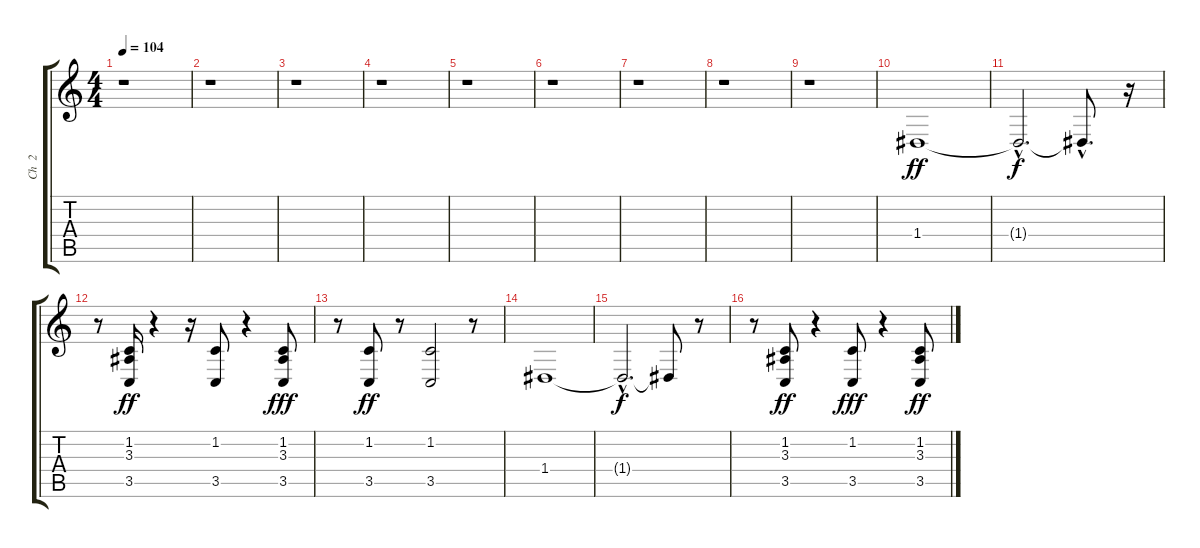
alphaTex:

\track ("Ch  2   " "Ch  2   ") {instrument baritonesax}
\staff {score tabs}
\tuning (E4 B3 G3 D3 A2 E2) {hide}
\ts (4 4)
\tempo 104
\clef g2
\ks c
r.1{dy ff} |
r.1 |
r.1 |
r.1 |
r.1 |
r.1 |
r.1 |
r.1 |
r.1 |
1.4.1 |
1.4{hac t}.2{d dy f} 1.4{hac t}.8{d} r.16 |
r.8 (1.2 3.3 3.5).16{dy ff} r.4 r.16 (1.2 3.5).8 r.4 (1.2 3.3 3.5).8{dy fff} |
r.8 (1.2 3.5).8{dy ff} r.8 (1.2 3.5).2 r.8 |
1.4.1 |
1.4{hac t}.2{d dy f} 1.4{t}.8 r.8 |
r.8 (1.2 3.3 3.5).8{dy ff} r.4 (1.2 3.5).8{dy fff} r.4 (1.2 3.3 3.5).8{dy ff}
